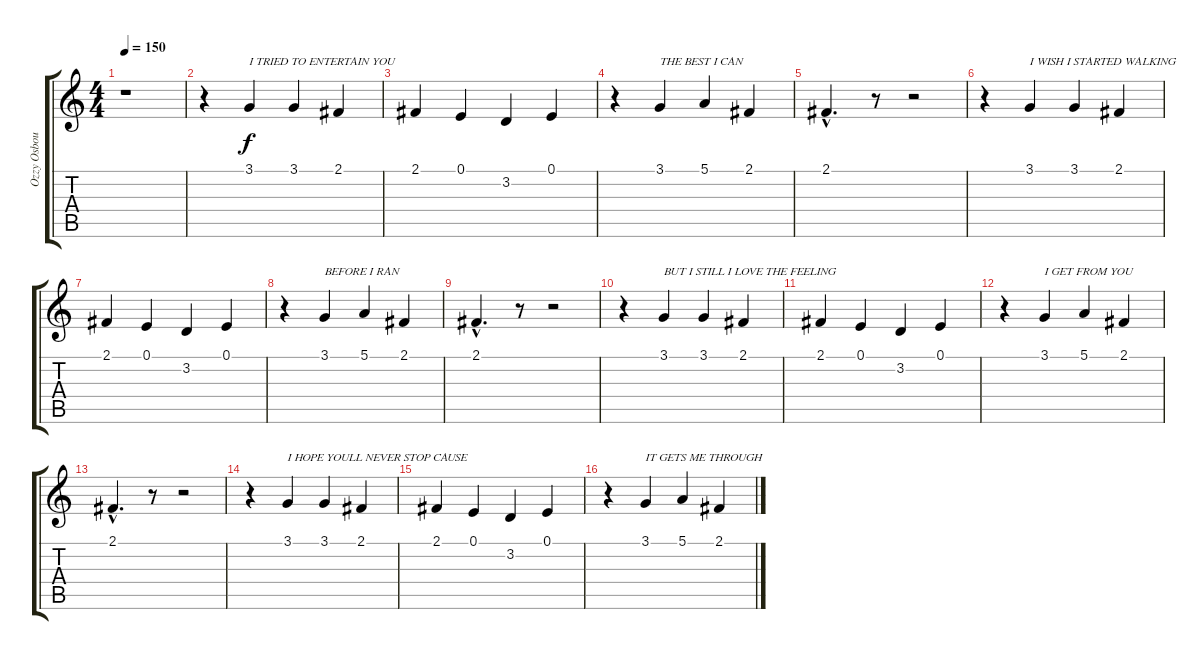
\track ("Ozzy Osbourne " "Ozzy Osbou") {instrument tenorsax}
\staff {score tabs}
\tuning (E4 B3 G3 D3 A2 E2) {hide}
\ts (4 4)
\tempo 150
\clef g2
\ks c
r.1{dy f} |
r.4 3.1.4{txt "I TRIED TO ENTERTAIN YOU"} 3.1.4 2.1.4 |
2.1.4 0.1.4 3.2.4 0.1.4 |
r.4 3.1.4{txt "THE BEST I CAN"} 5.1.4 2.1.4 |
2.1{hac}.4{d} r.8 r.2 |
r.4 3.1.4{txt "I WISH I STARTED WALKING"} 3.1.4 2.1.4 |
2.1.4 0.1.4 3.2.4 0.1.4 |
r.4 3.1.4{txt "BEFORE I RAN"} 5.1.4 2.1.4 |
2.1{hac}.4{d} r.8 r.2 |
r.4 3.1.4{txt "BUT I STILL I LOVE THE FEELING"} 3.1.4 2.1.4 |
2.1.4 0.1.4 3.2.4 0.1.4 |
r.4 3.1.4{txt "I GET FROM YOU"} 5.1.4 2.1.4 |
2.1{hac}.4{d} r.8 r.2 |
r.4 3.1.4{txt "I HOPE YOULL NEVER STOP CAUSE"} 3.1.4 2.1.4 |
2.1.4 0.1.4 3.2.4 0.1.4 |
r.4 3.1.4{txt "IT GETS ME THROUGH"} 5.1.4 2.1.4
